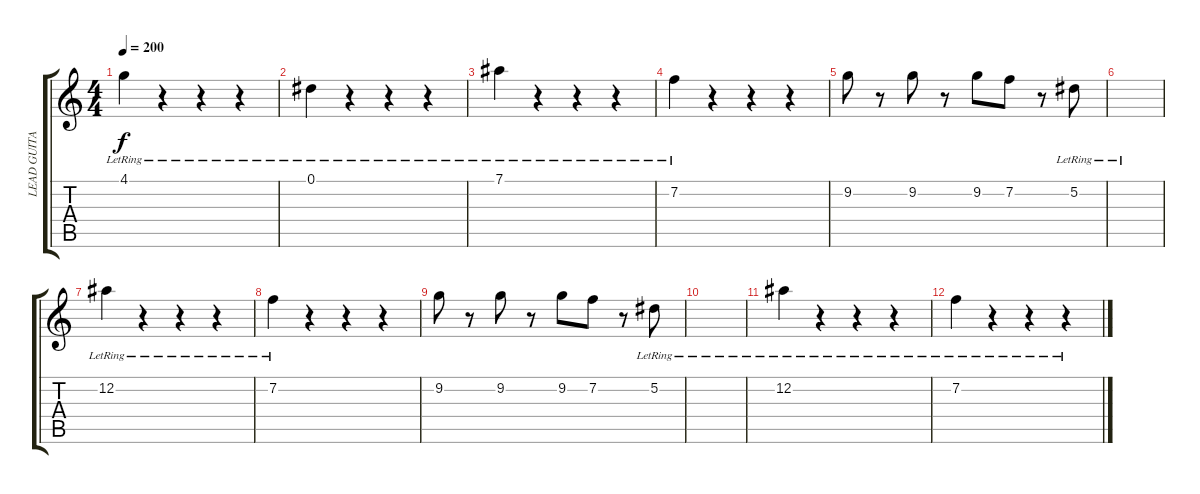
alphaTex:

\track ("LEAD GUITAR" "LEAD GUITA") {instrument overdrivenguitar}
\staff {score tabs}
\tuning (Eb4 Bb3 Gb3 Db3 Ab2 Db2) {hide}
\ts (4 4)
\tempo 200
\clef g2
\ks c
4.1{lr}.4{dy f} r.4 r.4 r.4 |
0.1{lr}.4 r.4 r.4 r.4 |
7.1{lr}.4 r.4 r.4 r.4 |
7.2{lr}.4 r.4 r.4 r.4 |
9.2.8 r.8 9.2.8 r.8 9.2.8 7.2.8 r.8 5.2{lr}.8 |
|
12.2{lr}.4 r.4 r.4 r.4 |
7.2{lr}.4 r.4 r.4 r.4 |
9.2.8 r.8 9.2.8 r.8 9.2.8 7.2.8 r.8 5.2{lr}.8 |
|
12.2{lr}.4 r.4 r.4 r.4 |
7.2{lr}.4 r.4 r.4 r.4
